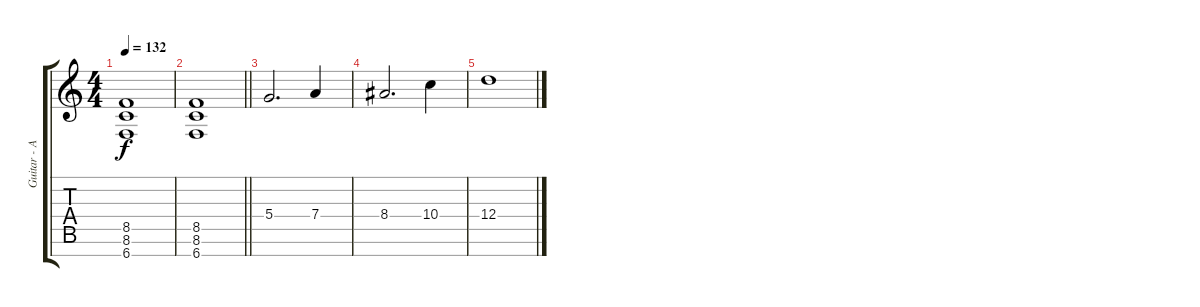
\track ("Guitar - Ad" "Guitar - A") {instrument distortionguitar}
\staff {score tabs}
\tuning (E4 B3 G3 D3 A2 E2 B1) {hide}
\ts (4 4)
\tempo 132
\clef g2
\ks c
(8.5 8.6 6.7).1{dy f} |
\barLineRight lightlight
(8.5 8.6 6.7).1 |
5.4.2{d} 7.4.4 |
8.4.2{d} 10.4.4 |
12.4.1
